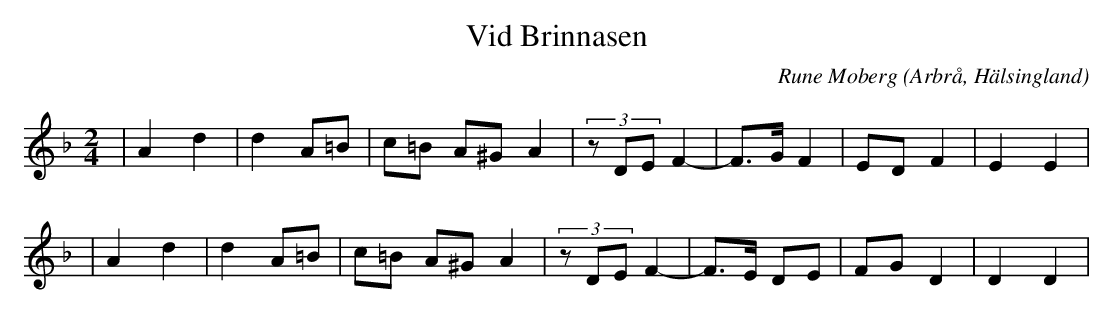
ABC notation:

X:1
T:Vid Brinnasen
C: Rune Moberg
O:Arbrå, Hälsingland
M:2/4
L:1/8
K:Dm
| A2 d2|d2 A=B|c=B A^G A2|(3zDE F2|-F>G F2|ED F2|E2 E2|
| A2 d2|d2 A=B|c=B A^G A2|(3zDE F2|-F>E DE|FG D2|D2 D2|
